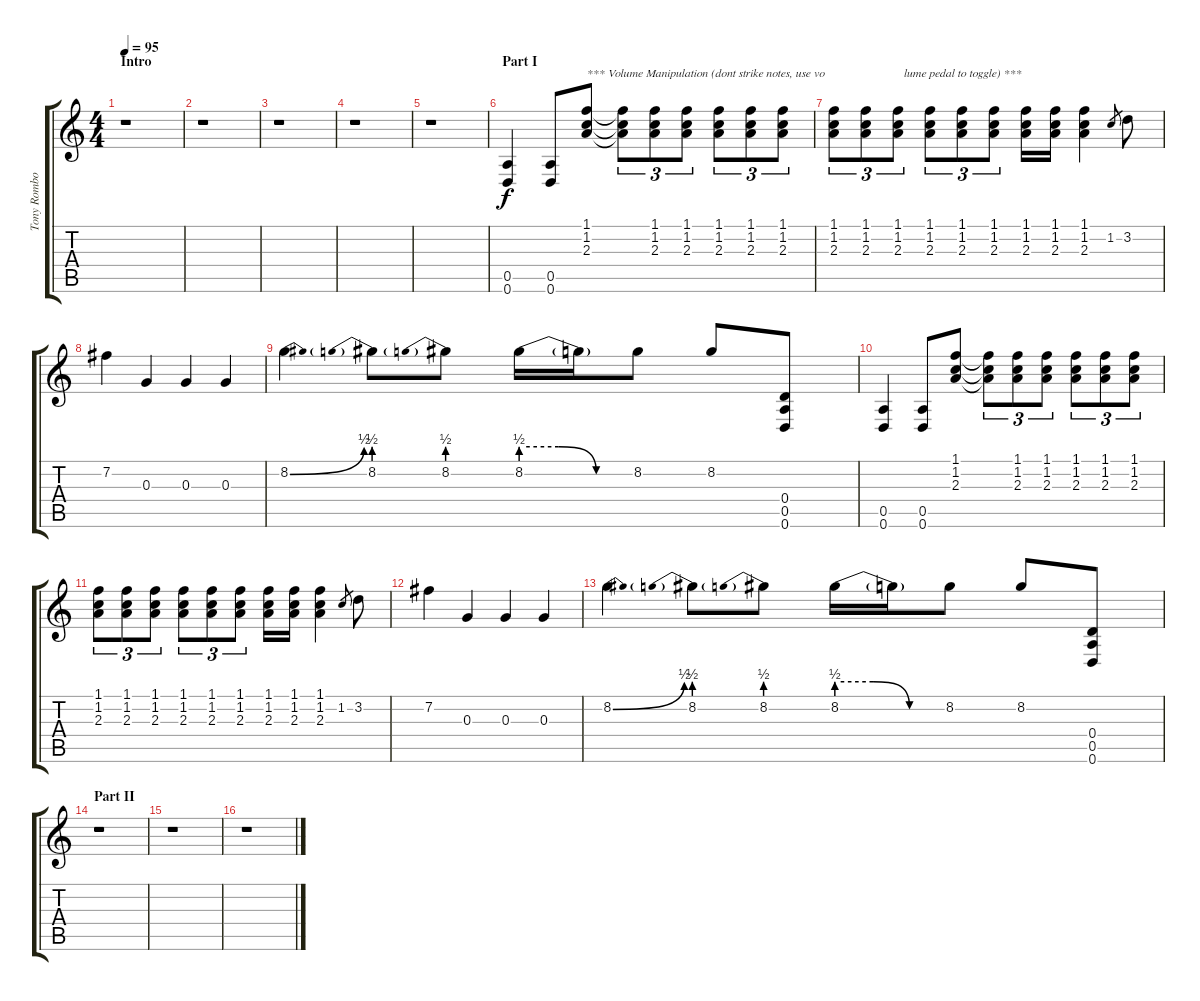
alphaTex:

\track ("Tony Rombola - Fills Guitar" "Tony Rombo") {instrument overdrivenguitar}
\staff {score tabs}
\tuning (E4 B3 G3 D3 A2 D2) {hide}
\ts (4 4)
\section ("" "Intro")
\tempo 95
\clef g2
\ks c
r.1{dy f instrument overdrivenguitar} |
r.1 |
r.1 |
r.1 |
r.1 |
\section ("" "Part I")
(0.5 0.6).4 (0.5 0.6).8 (1.1 1.2 2.3).8{txt "*** Volume Manipulation (dont strike notes, use vo"} (1.1{t} 1.2{t} 2.3{t}).8{tu (3 2)} (1.1 1.2 2.3).8{tu (3 2)} (1.1 1.2 2.3).8{tu (3 2)} (1.1 1.2 2.3).8{tu (3 2)} (1.1 1.2 2.3).8{tu (3 2)} (1.1 1.2 2.3).8{tu (3 2)} |
(1.1 1.2 2.3).8{tu (3 2)} (1.1 1.2 2.3).8{tu (3 2)} (1.1 1.2 2.3).8{tu (3 2) txt "  lume pedal to toggle) ***"} (1.1 1.2 2.3).8{tu (3 2)} (1.1 1.2 2.3).8{tu (3 2)} (1.1 1.2 2.3).8{tu (3 2)} (1.1 1.2 2.3).16 (1.1 1.2 2.3).16 (1.1 1.2 2.3).4 1.2.8{gr} 3.2.8 |
7.2.4 0.3.4 0.3.4 0.3.4 |
8.2{be (bend 0 0 60 2)}.4 8.2{be (prebend 0 2 60 2)}.8 8.2{be (prebend 0 2 60 2)}.8 8.2{be (custom 0 2 20 2 40 0 60 0)}.16 8.2{t}.16 8.2.8 8.2.8 (0.4 0.5 0.6).8 |
(0.5 0.6).4 (0.5 0.6).8 (1.1 1.2 2.3).8 (1.1{t} 1.2{t} 2.3{t}).8{tu (3 2)} (1.1 1.2 2.3).8{tu (3 2)} (1.1 1.2 2.3).8{tu (3 2)} (1.1 1.2 2.3).8{tu (3 2)} (1.1 1.2 2.3).8{tu (3 2)} (1.1 1.2 2.3).8{tu (3 2)} |
(1.1 1.2 2.3).8{tu (3 2)} (1.1 1.2 2.3).8{tu (3 2)} (1.1 1.2 2.3).8{tu (3 2)} (1.1 1.2 2.3).8{tu (3 2)} (1.1 1.2 2.3).8{tu (3 2)} (1.1 1.2 2.3).8{tu (3 2)} (1.1 1.2 2.3).16 (1.1 1.2 2.3).16 (1.1 1.2 2.3).4 1.2.8{gr} 3.2.8 |
7.2.4 0.3.4 0.3.4 0.3.4 |
8.2{be (bend 0 0 60 2)}.4 8.2{be (prebend 0 2 60 2)}.8 8.2{be (prebend 0 2 60 2)}.8 8.2{be (custom 0 2 20 2 40 0 60 0)}.16 8.2{t}.16 8.2.8 8.2.8 (0.4 0.5 0.6).8 |
\section ("" "Part II")
r.1 |
r.1 |
r.1
